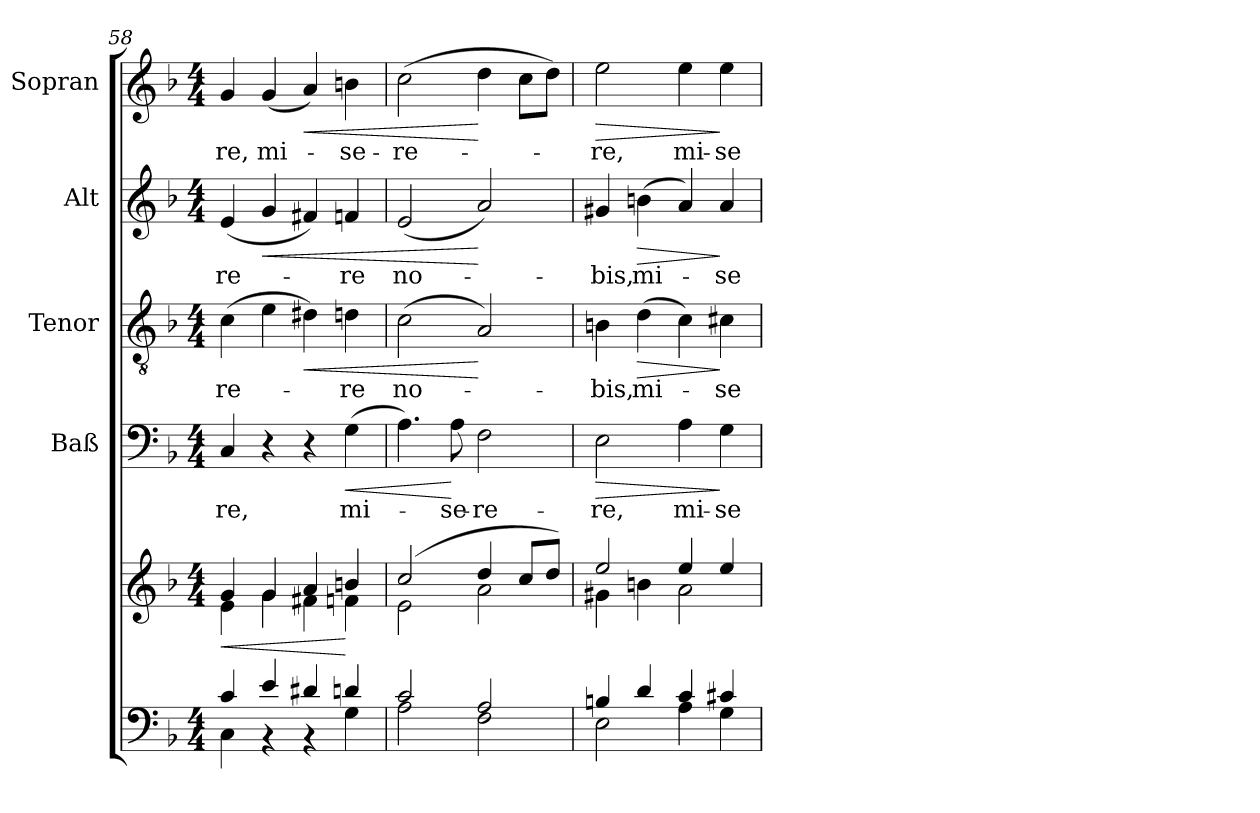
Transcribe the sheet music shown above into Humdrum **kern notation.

**kern	**kern	**dynam	**kern	**text	**dynam	**kern	**text	**dynam	**kern	**text	**dynam	**kern	**text	**dynam
*part5	*part5	*part5	*part4	*part4	*part4	*part3	*part3	*part3	*part2	*part2	*part2	*part1	*part1	*part1
*staff6	*staff5	*staff5/6	*staff4	*staff4	*staff4	*staff3	*staff3	*staff3	*staff2	*staff2	*staff2	*staff1	*staff1	*staff1
*	*	*	*I"Baß	*	*	*I"Tenor	*	*	*I"Alt	*	*	*I"Sopran	*	*
*	*	*	*I'Baß	*	*	*I'Ten	*	*	*I'Alt	*	*	*I'Sop	*	*
*clefF4	*clefG2	*	*clefF4	*	*	*clefGv2	*	*	*clefG2	*	*	*clefG2	*	*
*k[b-]	*k[b-]	*	*k[b-]	*	*	*k[b-]	*	*	*k[b-]	*	*	*k[b-]	*	*
*F:	*F:	*	*F:	*	*	*F:	*	*	*F:	*	*	*F:	*	*
*M4/4	*M4/4	*	*M4/4	*	*	*M4/4	*	*	*M4/4	*	*	*M4/4	*	*
=58	=58	=58	=58	=58	=58	=58	=58	=58	=58	=58	=58	=58	=58	=58
*^	*	*	*	*	*	*	*	*	*	*	*	*	*	*
!	!	!	!LO:HP:b	!	!LO:LY:b	!	!	!LO:LY:b	!	!	!LO:LY:b	!	!	!LO:LY:b	!
*	*	*^	*	*	*	*	*	*	*	*	*	*	*	*	*
4c/	4C\	4g/	4e\	<	4C/	-re,	.	(>4c\	-re-	.	(<4e/	-re-	.	4g/	-re,	.
!	!	!	!	!	!	!	!	!	!	!	!	!	!LO:HP:b	!	!LO:LY:b	!
4e/	4r	4g/	4g\	.	4r	.	.	4e\	.	.	4g/	.	<	(<4g/	mi-	.
!	!	!	!	!	!	!	!	!	!	!LO:HP:b	!	!	!	!	!	!LO:HP:b
4d#X/	4r	4a/	4f#X\	.	4r	.	.	4d#X\)	.	<	4f#X/)	.	.	4a/)	.	<
!	!	!	!	!	!	!LO:LY:b	!LO:HP:b	!	!LO:LY:b	!	!	!LO:LY:b	!	!	!LO:LY:b	!
4dn/	4G\	4bn/	4fn\	[	(>4G\	mi-	<	4dn\	-re	.	4fn/	-re	.	4bn\	-se-	.
=59	=59	=59	=59	=59	=59	=59	=59	=59	=59	=59	=59	=59	=59	=59	=59	=59
!	!	!	!	!	!	!	!	!	!LO:LY:b	!	!	!LO:LY:b	!	!	!LO:LY:b	!
2c/	2A\	(2cc/	2e\	.	4.A\)	.	.	(>2c\	no-	.	(<2e/	no-	.	(>2cc\	-re-	.
!	!	!	!	!	!	!LO:LY:b	!	!	!	!	!	!	!	!	!	!
.	.	.	.	.	8A\	-se-	[	.	.	.	.	.	.	.	.	.
!	!	!	!	!	!	!LO:LY:b	!	!	!	!	!	!	!	!	!	!
2A/	2F\	4dd/	2a\	.	2F\	-re-	.	2A/)	.	[	2a/)	.	[	4dd\	.	[
.	.	8cc/L	.	.	.	.	.	.	.	.	.	.	.	8cc\L	.	.
.	.	8dd/J)	.	.	.	.	.	.	.	.	.	.	.	8dd\J)	.	.
=60	=60	=60	=60	=60	=60	=60	=60	=60	=60	=60	=60	=60	=60	=60	=60	=60
!	!	!	!	!	!	!LO:LY:b	!LO:HP:b	!	!LO:LY:b	!	!	!LO:LY:b	!	!	!LO:LY:b	!LO:HP:b
4Bn/	2E\	2ee/	4g#X\	.	2E\	-re,	>	4Bn\	-bis,	.	4g#X/	-bis,	.	2ee\	-re,	>
!	!	!	!	!	!	!	!	!	!LO:LY:b	!LO:HP:b	!	!LO:LY:b	!LO:HP:b	!	!	!
4d/	.	.	4bn\	.	.	.	.	(>4d\	mi-	>	(>4bn\	mi-	>	.	.	.
!	!	!	!	!	!	!LO:LY:b	!	!	!	!	!	!	!	!	!LO:LY:b	!
4c/	4A\	4ee/	2a\	.	4A\	mi-	.	4c\)	.	.	4a/)	.	.	4ee\	mi-	.
!	!	!	!	!	!	!LO:LY:b	!	!	!LO:LY:b	!	!	!LO:LY:b	!	!	!LO:LY:b	!
4c#X/	4G\	4ee/	.	.	4G\	-se-	]	4c#X\	-se-	]	4a/	-se-	]	4ee\	-se-	]
*v	*v	*	*	*	*	*	*	*	*	*	*	*	*	*	*	*
*	*v	*v	*	*	*	*	*	*	*	*	*	*	*	*	*
=	=	=	=	=	=	=	=	=	=	=	=	=	=	=
*-	*-	*-	*-	*-	*-	*-	*-	*-	*-	*-	*-	*-	*-	*-
